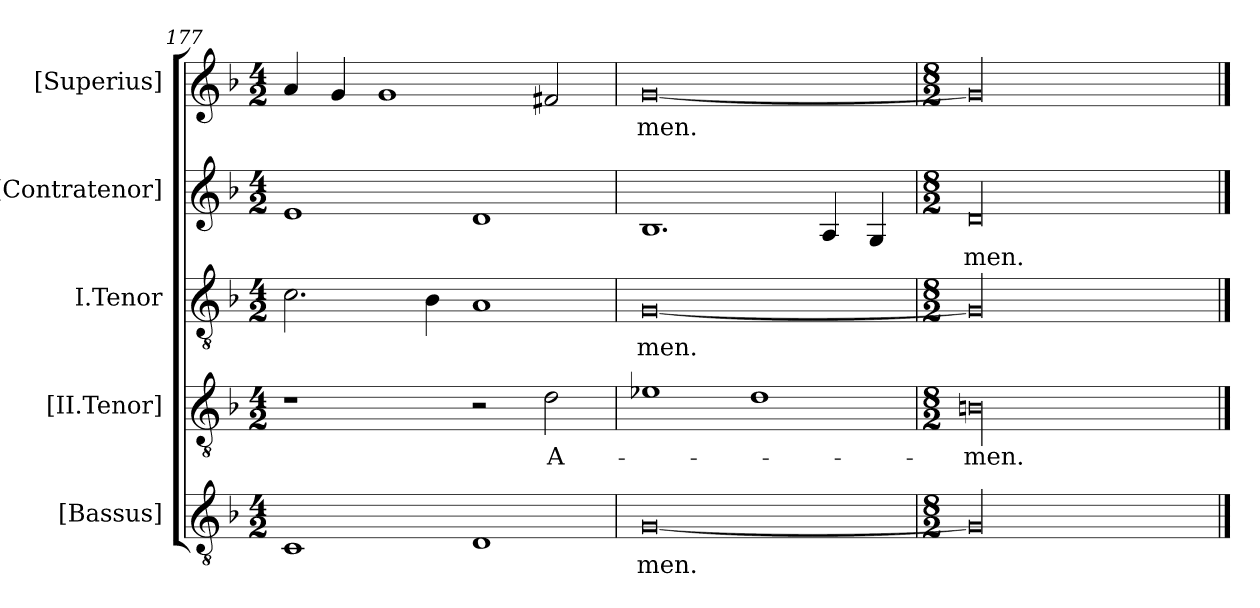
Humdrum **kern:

**kern	**text	**kern	**text	**kern	**text	**kern	**text	**kern	**text
*part5	*part5	*part4	*part4	*part3	*part3	*part2	*part2	*part1	*part1
*staff5	*staff5	*staff4	*staff4	*staff3	*staff3	*staff2	*staff2	*staff1	*staff1
*I"[Bassus]	*	*I"[II.Tenor]	*	*I"I.Tenor	*	*I"[Contratenor]	*	*I"[Superius]	*
*clefGv2	*	*clefGv2	*	*clefGv2	*	*clefG2	*	*clefG2	*
*k[b-]	*	*k[b-]	*	*k[b-]	*	*k[b-]	*	*k[b-]	*
*M4/2	*	*M4/2	*	*M4/2	*	*M4/2	*	*M4/2	*
=177	=177	=177	=177	=177	=177	=177	=177	=177	=177
1C/	.	1r	.	2.c\	.	1e/	.	4a/	.
.	.	.	.	.	.	.	.	4g/	.
.	.	.	.	.	.	.	.	1g/	.
.	.	.	.	4B-\	.	.	.	.	.
1D/	.	2r	.	1A/	.	1d/	.	.	.
.	.	2d\	A-	.	.	.	.	2f#X/	.
=178	=178	=178	=178	=178	=178	=178	=178	=178	=178
[0G/	-men.	1e-X\	.	[0G/	-men.	1.B-/	.	[0g/	-men.
.	.	1d\	.	.	.	.	.	.	.
.	.	.	.	.	.	4A/	.	.	.
.	.	.	.	.	.	4G/	.	.	.
=179	=179	=179	=179	=179	=179	=179	=179	=179	=179
*M8/2	*	*M8/2	*	*M8/2	*	*M8/2	*	*M8/2	*
00G/]	.	00Bn\	-men.	00G/]	.	00d/	-men.	00g/]	.
==	==	==	==	==	==	==	==	==	==
*-	*-	*-	*-	*-	*-	*-	*-	*-	*-
